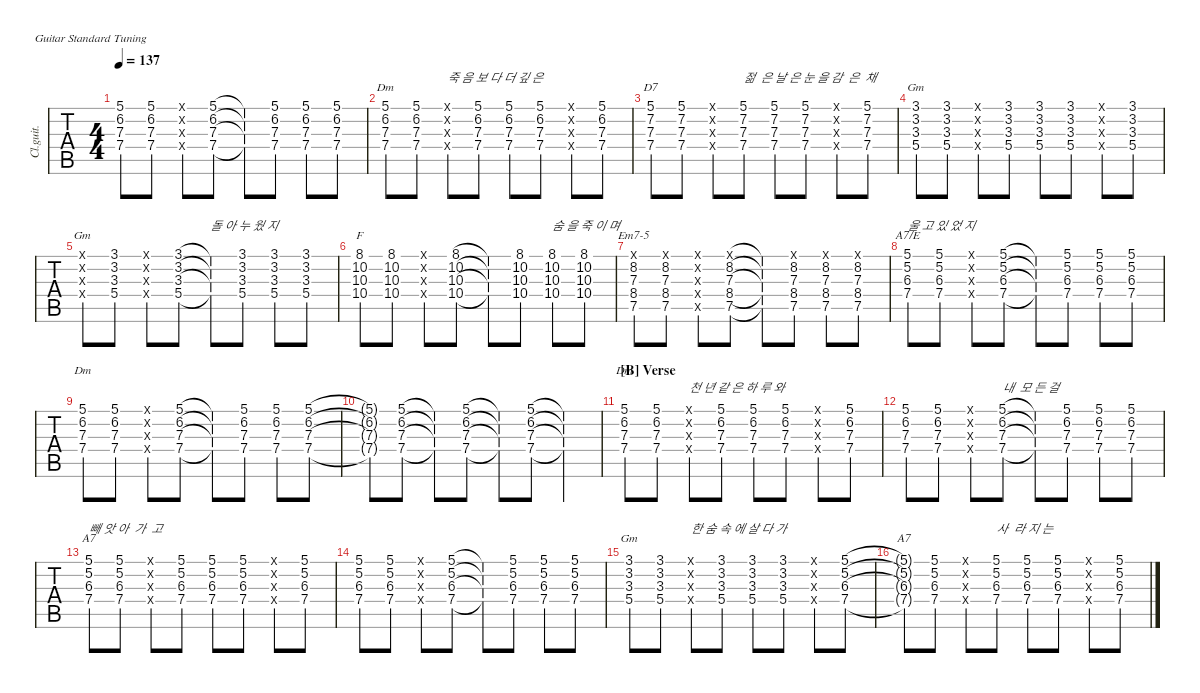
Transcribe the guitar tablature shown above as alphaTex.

\defaultSystemsLayout 4
\hideDynamics
\bracketExtendMode nobrackets
\track ("Guitar2" "Cl.guit.") {defaultSystemsLayout 4 instrument electricguitarclean}
\staff {tabs}
\tuning (E4 B3 G3 D3 A2 E2)
\chord ("Dm" 1 3 2 0 x x) {showdiagram false showfingering false}
\chord ("F" 1 1 2 3 3 1) {showdiagram false showfingering false barre (1 1)}
\chord ("A7" 5 5 6 7 x x) {firstfret 5 showdiagram false showfingering false barre 5}
\chord ("Gm" 3 3 4 5 5 3) {showdiagram false showfingering false barre (3 3)}
\chord ("D7" 2 1 2 0 x x) {showdiagram false showfingering false}
\chord ("Gm" x x x x x x)
\chord ("Em7-5" 0 3 0 2 1 0) {showdiagram false showfingering false}
\chord ("A7/E" 0 2 0 2 0 0) {showdiagram false showfingering false}
\chord ("Gm" 3 3 3 5 x x) {showdiagram false showfingering false barre (3 3)}
\ts (4 4)
\tempo 137
\clef g2
\ks f
(7.4{t acc forcenatural} 7.3{t acc forcenatural} 6.2{t acc forcenatural} 5.1{t acc forcenatural}).8{dy mf} (7.4{acc forcenatural} 7.3{acc forcenatural} 6.2{acc forcenatural} 5.1{acc forcenatural}).8 (0.4{x acc forcenatural} 2.3{x acc forcenatural} 3.2{x acc forcenatural} 1.1{x acc forcenatural}).8 (7.4{acc forcenatural} 7.3{acc forcenatural} 6.2{acc forcenatural} 5.1{acc forcenatural}).8 (7.4{t acc forcenatural} 7.3{t acc forcenatural} 6.2{t acc forcenatural} 5.1{t acc forcenatural}).8 (7.4{acc forcenatural} 7.3{acc forcenatural} 6.2{acc forcenatural} 5.1{acc forcenatural}).8 (7.4{acc forcenatural} 7.3{acc forcenatural} 6.2{acc forcenatural} 5.1{acc forcenatural}).8 (7.4{acc forcenatural} 7.3{acc forcenatural} 6.2{acc forcenatural} 5.1{acc forcenatural}).8 |
(7.4{acc forcenatural} 7.3{acc forcenatural} 6.2{acc forcenatural} 5.1{acc forcenatural}).8{ch "Dm"} (7.4{acc forcenatural} 7.3{acc forcenatural} 6.2{acc forcenatural} 5.1{acc forcenatural}).8 (0.4{x acc forcenatural} 2.3{x acc forcenatural} 3.2{x acc forcenatural} 1.1{x acc forcenatural}).8{txt "죽 음 보 다 더 깊 은"} (7.4{acc forcenatural} 7.3{acc forcenatural} 6.2{acc forcenatural} 5.1{acc forcenatural}).8 (7.4{acc forcenatural} 7.3{acc forcenatural} 6.2{acc forcenatural} 5.1{acc forcenatural}).8 (7.4{acc forcenatural} 7.3{acc forcenatural} 6.2{acc forcenatural} 5.1{acc forcenatural}).8 (0.4{x acc forcenatural} 2.3{x acc forcenatural} 3.2{x acc forcenatural} 1.1{x acc forcenatural}).8 (7.4{acc forcenatural} 7.3{acc forcenatural} 6.2{acc forcenatural} 5.1{acc forcenatural}).8 |
(7.3{acc forcenatural} 7.2{acc b} 5.1{acc forcenatural} 7.4{acc forcenatural}).8{ch "D7"} (7.3{acc forcenatural} 7.2{acc b} 5.1{acc forcenatural} 7.4{acc forcenatural}).8 (2.3{x acc forcenatural} 1.2{x acc forcenatural} 2.1{x acc b} 0.4{x acc forcenatural}).8 (7.3{acc forcenatural} 7.2{acc b} 5.1{acc forcenatural} 7.4{acc forcenatural}).8{txt "젊  은 날 은 눈 을 감  은  채"} (7.3{acc forcenatural} 7.2{acc b} 5.1{acc forcenatural} 7.4{acc forcenatural}).8 (7.3{acc forcenatural} 7.2{acc b} 5.1{acc forcenatural} 7.4{acc forcenatural}).8 (2.3{x acc forcenatural} 1.2{x acc forcenatural} 2.1{x acc b} 0.4{x acc forcenatural}).8 (7.3{acc forcenatural} 7.2{acc b} 5.1{acc forcenatural} 7.4{acc forcenatural}).8 |
(5.4{acc forcenatural} 3.3{acc b} 3.2{acc forcenatural} 3.1{acc forcenatural}).8{ch "Gm"} (5.4{acc forcenatural} 3.3{acc b} 3.2{acc forcenatural} 3.1{acc forcenatural}).8 (5.4{x acc forcenatural} 4.3{x acc forcenatural} 3.2{x acc forcenatural} 3.1{x acc forcenatural}).8 (5.4{acc forcenatural} 3.3{acc b} 3.2{acc forcenatural} 3.1{acc forcenatural}).8 (5.4{acc forcenatural} 3.3{acc b} 3.2{acc forcenatural} 3.1{acc forcenatural}).8 (5.4{acc forcenatural} 3.3{acc b} 3.2{acc forcenatural} 3.1{acc forcenatural}).8 (5.4{x acc forcenatural} 4.3{x acc forcenatural} 3.2{x acc forcenatural} 3.1{x acc forcenatural}).8 (5.4{acc forcenatural} 3.3{acc b} 3.2{acc forcenatural} 3.1{acc forcenatural}).8 |
(5.4{x acc forcenatural} 4.3{x acc forcenatural} 3.2{x acc forcenatural} 3.1{x acc forcenatural}).8{ch "Gm"} (5.4{acc forcenatural} 3.3{acc b} 3.2{acc forcenatural} 3.1{acc forcenatural}).8 (5.4{x acc forcenatural} 4.3{x acc forcenatural} 3.2{x acc forcenatural} 3.1{x acc forcenatural}).8 (5.4{acc forcenatural} 3.3{acc b} 3.2{acc forcenatural} 3.1{acc forcenatural}).8 (5.4{t acc forcenatural} 3.3{t acc b} 3.2{t acc forcenatural} 3.1{t acc forcenatural}).8{txt "돌 아 누 웠 지"} (5.4{acc forcenatural} 3.3{acc b} 3.2{acc forcenatural} 3.1{acc forcenatural}).8 (5.4{acc forcenatural} 3.3{acc b} 3.2{acc forcenatural} 3.1{acc forcenatural}).8 (5.4{acc forcenatural} 3.3{acc b} 3.2{acc forcenatural} 3.1{acc forcenatural}).8 |
(10.4{acc forcenatural} 10.3{acc forcenatural} 10.2{acc forcenatural} 8.1{acc forcenatural}).8{ch "F"} (10.4{acc forcenatural} 10.3{acc forcenatural} 10.2{acc forcenatural} 8.1{acc forcenatural}).8 (3.4{x acc forcenatural} 2.3{x acc forcenatural} 1.2{x acc forcenatural} 1.1{x acc forcenatural}).8 (10.4{acc forcenatural} 10.3{acc forcenatural} 10.2{acc forcenatural} 8.1{acc forcenatural}).8 (10.4{t acc forcenatural} 10.3{t acc forcenatural} 10.2{t acc forcenatural} 8.1{t acc forcenatural}).8 (10.4{acc forcenatural} 10.3{acc forcenatural} 10.2{acc forcenatural} 8.1{acc forcenatural}).8 (10.4{acc forcenatural} 10.3{acc forcenatural} 10.2{acc forcenatural} 8.1{acc forcenatural}).8{txt "숨 을 죽 이 며"} (10.4{acc forcenatural} 10.3{acc forcenatural} 10.2{acc forcenatural} 8.1{acc forcenatural}).8 |
(7.5{acc forcenatural} 8.2{acc forcenatural} 0.1{x acc forcenatural} 8.4{acc b} 7.3{acc forcenatural}).8{ch "Em7-5"} (7.5{acc forcenatural} 8.2{acc forcenatural} 0.1{x acc forcenatural} 8.4{acc b} 7.3{acc forcenatural}).8 (1.5{x acc b} 3.2{x acc forcenatural} 0.1{x acc forcenatural} 2.4{x acc forcenatural} 0.3{x acc forcenatural}).8 (7.5{acc forcenatural} 8.2{acc forcenatural} 0.1{x acc forcenatural} 8.4{acc b} 7.3{acc forcenatural}).8 (7.5{t acc forcenatural} 8.2{t acc forcenatural} 0.1{x t acc forcenatural} 8.4{t acc b} 7.3{t acc forcenatural}).8 (7.5{acc forcenatural} 8.2{acc forcenatural} 0.1{x acc forcenatural} 8.4{acc b} 7.3{acc forcenatural}).8 (7.5{acc forcenatural} 8.2{acc forcenatural} 0.1{x acc forcenatural} 8.4{acc b} 7.3{acc forcenatural}).8 (7.5{acc forcenatural} 8.2{acc forcenatural} 0.1{x acc forcenatural} 8.4{acc b} 7.3{acc forcenatural}).8 |
(5.2{acc forcenatural} 7.4{acc forcenatural} 6.3{acc b} 5.1{acc forcenatural}).8{ch "A7/E" txt "울 고 있 었 지"} (5.2{acc forcenatural} 7.4{acc forcenatural} 6.3{acc b} 5.1{acc forcenatural}).8 (2.2{x acc b} 2.4{x acc forcenatural} 0.3{x acc forcenatural} 0.1{x acc forcenatural}).8 (5.2{acc forcenatural} 7.4{acc forcenatural} 6.3{acc b} 5.1{acc forcenatural}).8 (5.2{t acc forcenatural} 7.4{t acc forcenatural} 6.3{t acc b} 5.1{t acc forcenatural}).8 (5.2{acc forcenatural} 7.4{acc forcenatural} 6.3{acc b} 5.1{acc forcenatural}).8 (5.2{acc forcenatural} 7.4{acc forcenatural} 6.3{acc b} 5.1{acc forcenatural}).8 (5.2{acc forcenatural} 7.4{acc forcenatural} 6.3{acc b} 5.1{acc forcenatural}).8 |
(7.4{acc forcenatural} 7.3{acc forcenatural} 6.2{acc forcenatural} 5.1{acc forcenatural}).8{ch "Dm"} (7.4{acc forcenatural} 7.3{acc forcenatural} 6.2{acc forcenatural} 5.1{acc forcenatural}).8 (0.4{x acc forcenatural} 2.3{x acc forcenatural} 3.2{x acc forcenatural} 1.1{x acc forcenatural}).8 (7.4{acc forcenatural} 7.3{acc forcenatural} 6.2{acc forcenatural} 5.1{acc forcenatural}).8 (7.4{t acc forcenatural} 7.3{t acc forcenatural} 6.2{t acc forcenatural} 5.1{t acc forcenatural}).8 (7.4{acc forcenatural} 7.3{acc forcenatural} 6.2{acc forcenatural} 5.1{acc forcenatural}).8 (7.4{acc forcenatural} 7.3{acc forcenatural} 6.2{acc forcenatural} 5.1{acc forcenatural}).8 (7.4{acc forcenatural} 7.3{acc forcenatural} 6.2{acc forcenatural} 5.1{acc forcenatural}).8 |
(7.4{t acc forcenatural} 7.3{t acc forcenatural} 6.2{t acc forcenatural} 5.1{t acc forcenatural}).8 (7.4{acc forcenatural} 7.3{acc forcenatural} 6.2{acc forcenatural} 5.1{acc forcenatural}).8 (7.4{t acc forcenatural} 7.3{t acc forcenatural} 6.2{t acc forcenatural} 5.1{t acc forcenatural}).8 (7.4{acc forcenatural} 7.3{acc forcenatural} 6.2{acc forcenatural} 5.1{acc forcenatural}).8 (7.4{t acc forcenatural} 7.3{t acc forcenatural} 6.2{t acc forcenatural} 5.1{t acc forcenatural}).8 (7.4{acc forcenatural} 7.3{acc forcenatural} 6.2{acc forcenatural} 5.1{acc forcenatural}).8 (7.4{t acc forcenatural} 7.3{t acc forcenatural} 6.2{t acc forcenatural} 5.1{t acc forcenatural}).4 |
\section ("B" "Verse")
(7.4{acc forcenatural} 7.3{acc forcenatural} 6.2{acc forcenatural} 5.1{acc forcenatural}).8{ch "Dm"} (7.4{acc forcenatural} 7.3{acc forcenatural} 6.2{acc forcenatural} 5.1{acc forcenatural}).8 (0.4{x acc forcenatural} 2.3{x acc forcenatural} 3.2{x acc forcenatural} 1.1{x acc forcenatural}).8{txt "천 년 같 은 하 루 와"} (7.4{acc forcenatural} 7.3{acc forcenatural} 6.2{acc forcenatural} 5.1{acc forcenatural}).8 (7.4{acc forcenatural} 7.3{acc forcenatural} 6.2{acc forcenatural} 5.1{acc forcenatural}).8 (7.4{acc forcenatural} 7.3{acc forcenatural} 6.2{acc forcenatural} 5.1{acc forcenatural}).8 (0.4{x acc forcenatural} 2.3{x acc forcenatural} 3.2{x acc forcenatural} 1.1{x acc forcenatural}).8 (7.4{acc forcenatural} 7.3{acc forcenatural} 6.2{acc forcenatural} 5.1{acc forcenatural}).8 |
(7.4{acc forcenatural} 7.3{acc forcenatural} 6.2{acc forcenatural} 5.1{acc forcenatural}).8 (7.4{acc forcenatural} 7.3{acc forcenatural} 6.2{acc forcenatural} 5.1{acc forcenatural}).8 (0.4{x acc forcenatural} 2.3{x acc forcenatural} 3.2{x acc forcenatural} 1.1{x acc forcenatural}).8 (7.4{acc forcenatural} 7.3{acc forcenatural} 6.2{acc forcenatural} 5.1{acc forcenatural}).8{txt "내  모 든 걸"} (7.4{t acc forcenatural} 7.3{t acc forcenatural} 6.2{t acc forcenatural} 5.1{t acc forcenatural}).8 (7.4{acc forcenatural} 7.3{acc forcenatural} 6.2{acc forcenatural} 5.1{acc forcenatural}).8 (7.4{acc forcenatural} 7.3{acc forcenatural} 6.2{acc forcenatural} 5.1{acc forcenatural}).8 (7.4{acc forcenatural} 7.3{acc forcenatural} 6.2{acc forcenatural} 5.1{acc forcenatural}).8 |
(5.2{acc forcenatural} 7.4{acc forcenatural} 6.3{acc b} 5.1{acc forcenatural}).8{ch "A7" txt "빼 앗 아  가  고"} (5.2{acc forcenatural} 7.4{acc forcenatural} 6.3{acc b} 5.1{acc forcenatural}).8 (2.4{x acc forcenatural} 0.3{x acc forcenatural} 2.2{x acc b} 0.1{x acc forcenatural}).8 (5.2{acc forcenatural} 7.4{acc forcenatural} 6.3{acc b} 5.1{acc forcenatural}).8 (5.2{acc forcenatural} 7.4{acc forcenatural} 6.3{acc b} 5.1{acc forcenatural}).8 (5.2{acc forcenatural} 7.4{acc forcenatural} 6.3{acc b} 5.1{acc forcenatural}).8 (2.4{x acc forcenatural} 0.3{x acc forcenatural} 2.2{x acc b} 0.1{x acc forcenatural}).8 (5.2{acc forcenatural} 7.4{acc forcenatural} 6.3{acc b} 5.1{acc forcenatural}).8 |
(5.2{acc forcenatural} 7.4{acc forcenatural} 6.3{acc b} 5.1{acc forcenatural}).8 (5.2{acc forcenatural} 7.4{acc forcenatural} 6.3{acc b} 5.1{acc forcenatural}).8 (2.4{x acc forcenatural} 0.3{x acc forcenatural} 2.2{x acc b} 3.1{x acc forcenatural}).8 (5.2{acc forcenatural} 7.4{acc forcenatural} 6.3{acc b} 5.1{acc forcenatural}).8 (5.2{t acc forcenatural} 7.4{t acc forcenatural} 6.3{t acc b} 5.1{t acc forcenatural}).8 (5.2{acc forcenatural} 7.4{acc forcenatural} 6.3{acc b} 5.1{acc forcenatural}).8 (5.2{acc forcenatural} 7.4{acc forcenatural} 6.3{acc b} 5.1{acc forcenatural}).8 (5.2{acc forcenatural} 7.4{acc forcenatural} 6.3{acc b} 5.1{acc forcenatural}).8 |
(5.4{acc forcenatural} 3.3{acc b} 3.2{acc forcenatural} 3.1{acc forcenatural}).8{ch "Gm"} (5.4{acc forcenatural} 3.3{acc b} 3.2{acc forcenatural} 3.1{acc forcenatural}).8 (5.4{x acc forcenatural} 4.3{x acc forcenatural} 3.2{x acc forcenatural} 3.1{x acc forcenatural}).8{txt "한 숨 속 에 살 다 가"} (5.4{acc forcenatural} 3.3{acc b} 3.2{acc forcenatural} 3.1{acc forcenatural}).8 (5.4{acc forcenatural} 3.3{acc b} 3.2{acc forcenatural} 3.1{acc forcenatural}).8 (5.4{acc forcenatural} 3.3{acc b} 3.2{acc forcenatural} 3.1{acc forcenatural}).8 (5.4{x acc forcenatural} 4.3{x acc forcenatural} 3.2{x acc forcenatural} 3.1{x acc forcenatural}).8 (5.2{acc forcenatural} 7.4{acc forcenatural} 6.3{acc b} 5.1{acc forcenatural}).8 |
(5.2{t acc forcenatural} 7.4{t acc forcenatural} 6.3{t acc b} 5.1{t acc forcenatural}).8{ch "A7"} (5.2{acc forcenatural} 7.4{acc forcenatural} 6.3{acc b} 5.1{acc forcenatural}).8 (2.4{x acc forcenatural} 0.3{x acc forcenatural} 2.2{x acc b} 0.1{x acc forcenatural}).8 (5.2{acc forcenatural} 7.4{acc forcenatural} 6.3{acc b} 5.1{acc forcenatural}).8{txt "사  라 지 는"} (7.4{acc forcenatural} 6.3{acc b} 5.2{acc forcenatural} 5.1{acc forcenatural}).8 (5.2{acc forcenatural} 7.4{acc forcenatural} 6.3{acc b} 5.1{acc forcenatural}).8 (0.3{x acc forcenatural} 2.2{x acc b} 0.1{x acc forcenatural} 0.4{x acc forcenatural}).8 (5.2{acc forcenatural} 7.4{acc forcenatural} 6.3{acc b} 5.1{acc forcenatural}).8
